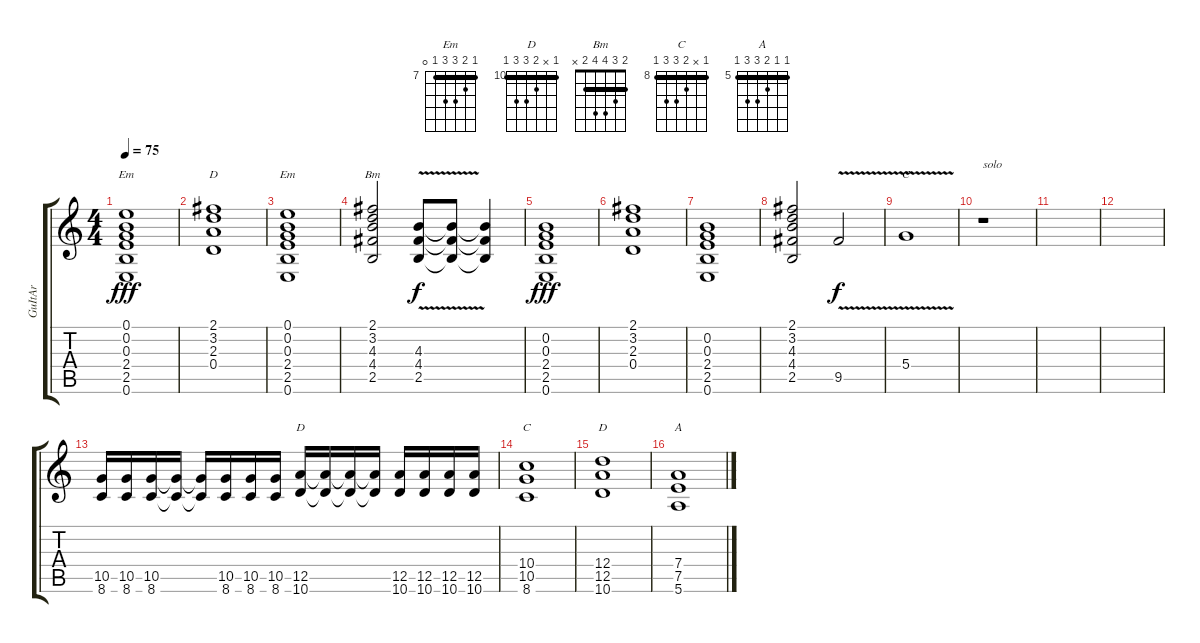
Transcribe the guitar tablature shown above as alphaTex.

\track ("GuItAr" "GuItAr") {instrument distortionguitar}
\staff {score tabs}
\tuning (E4 B3 G3 D3 A2 E2) {hide}
\chord ("Em" 0 0 0 2 2 0)
\chord ("D" 2 3 2 0 x x)
\chord ("Em" 7 8 9 9 7 0) {firstfret 7 barre 7}
\chord ("Bm" 2 3 4 4 2 x) {barre 2}
\chord ("C" 8 8 9 10 10 8) {firstfret 8 barre 8}
\chord ("D" 10 10 11 12 12 10) {firstfret 10 barre 10}
\chord ("C" 8 x 9 10 10 8) {firstfret 8 barre 8}
\chord ("D" 10 x 11 12 12 10) {firstfret 10 barre 10}
\chord ("A" 5 5 6 7 7 5) {firstfret 5 barre 5}
\ts (4 4)
\tempo 75
\clef g2
\ks c
(0.1 0.2 0.3 2.4 2.5 0.6).1{ch "Em" dy fff} |
(2.1 3.2 2.3 0.4).1{ch "D"} |
(0.1 0.2 0.3 2.4 2.5 0.6).1{ch "Em"} |
(2.1 3.2 4.3 4.4 2.5).2{ch "Bm"} (4.3{v} 4.4{v} 2.5{v}).8{dy f} (4.3{t} 4.4{t} 2.5{t}).8 (4.3{t} 4.4{t} 2.5{t}).4 |
(0.2 0.3 2.4 2.5 0.6).1{dy fff} |
(2.1 3.2 2.3 0.4).1 |
(0.2 0.3 2.4 2.5 0.6).1 |
(2.1 3.2 4.3 4.4 2.5).2 9.5{v}.2{dy f} |
5.4{v}.1{ch "C"} |
r.1{txt "solo"} |
|
|
(10.5 8.6).16 (10.5 8.6).16 (10.5 8.6).16 (10.5{t} 8.6{t}).16 (10.5{t} 8.6{t}).16 (10.5 8.6).16 (10.5 8.6).16 (10.5 8.6).16 (12.5 10.6).16{ch "D"} (12.5{t} 10.6{t}).16 (12.5{t} 10.6{t}).16 (12.5{t} 10.6{t}).16 (12.5 10.6).16 (12.5 10.6).16 (12.5 10.6).16 (12.5 10.6).16 |
(10.4 10.5 8.6).1{ch "C"} |
(12.4 12.5 10.6).1{ch "D"} |
(7.4 7.5 5.6).1{ch "A"}
